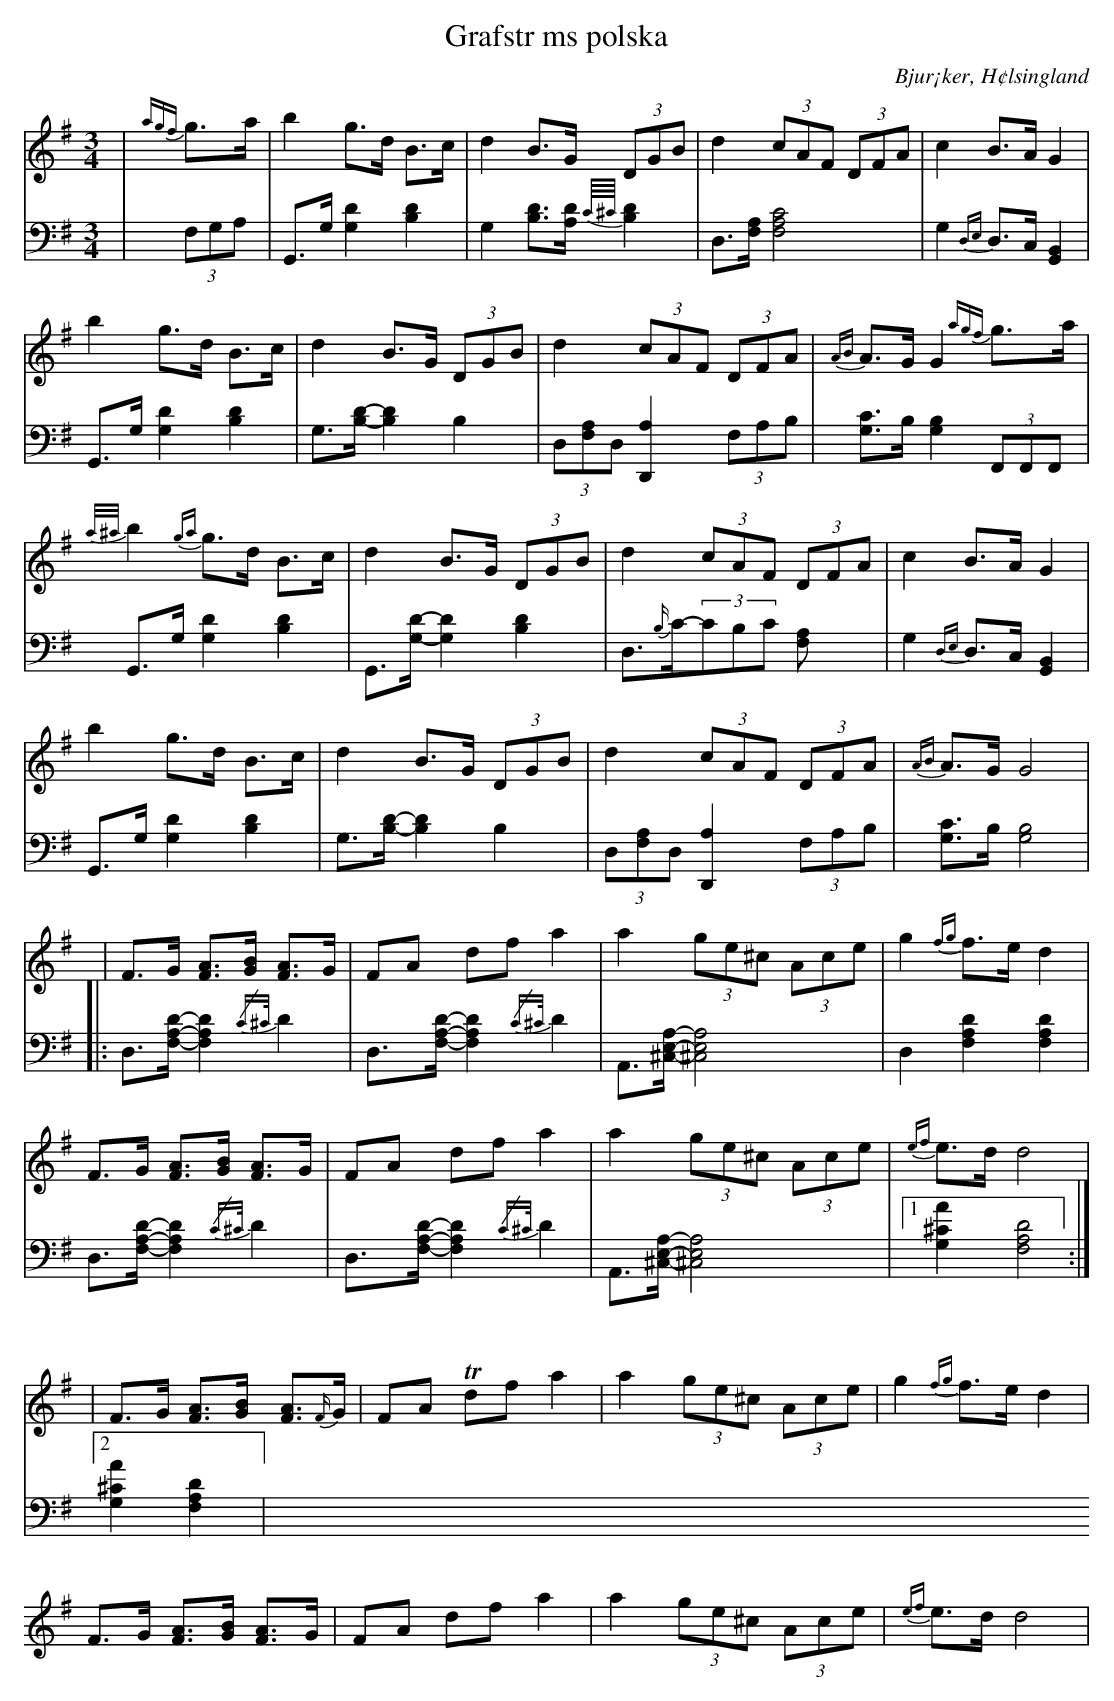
X:1
T: Grafstr ms polska
O: Bjur¡ker, H¢lsingland
M: 3/4
L: 1/8
K: G
V:1
V:2
V: 1
|{agf}g>a|b2 g>d B>c|d2 B>G (3DGB|d2 (3cAF (3DFA|c2 B>A G2|
b2 g>d B>c|d2 B>G (3DGB|d2 (3cAF (3DFA|{AB}A>G G2 {agf}g>a|
{a/^a/}b2 {ga}g>d B>c|d2 B>G (3DGB|d2 (3cAF (3DFA|c2 B>A G2|
b2 g>d B>c|d2 B>G (3DGB|d2 (3cAF (3DFA|{AB}A>G G4|
|F>G [FA]>[GB] [FA]>G |FA df a2 |a2 (3ge^c (3Ace |g2 {fg}f>e d2 |
F>G [FA]>[GB] [FA]>G |FA df a2 |a2 (3ge^c (3Ace |{ef}e>d d4|
|F>G [FA]>[GB] [FA]>{F/}G |FA Tdf a2 |a2 (3ge^c (3Ace |g2 {fg}f>e d2 |
F>G [FA]>[GB] [FA]>G |FA df a2 |a2 (3ge^c (3Ace |{ef}e>d d4|
V:2 clef=bass
|(3F,G,A, | G,,>G, [G,2D2] [B,2D2]|G,2 [B,D]>[A,D] {C//^C//}[B,D]2|D,>[F,A,] [F,4A,4C4]| G,2 {D,E,}D,>C, [G,,2B,,2]|
 G,,>G, [G,2D2] [B,2D2]|G,>[B,D]-[B,2D2] B,2|(3D,[F,A,]D, [D,,2A,2] (3F,A,B,| [G,C]>B, [G,2B,2](3F,,F,,F,,|
G,,>G, [G,2D2] [B,2D2]|G,,>[G,D]-[G,2D2] [B,2D2]|D,>{B,/}C-(3CB,C [F,2A,]| G,2 {D,E,}D,>C, [G,,2B,,2]|
 G,,>G, [G,2D2] [B,2D2]|G,>[B,D]-[B,2D2] B,2|(3D,[F,A,]D, [D,,2A,2] (3F,A,B,| [G,C]>B, [G,4B,4]|
|:D,>[F,A,D]-[F,2A,2D2] {/C^C/}D2|D,>[F,A,D]-[F,2A,2D2] {/C^C/}D2| A,,>[^C,E,A,]-[^C,4E,4A,4]|D,2 [F,2A,2D2] [F,2A,2D2] |
D,>[F,A,D]-[F,2A,2D2] {/C^C/}D2| D,>[F,A,D]-[F,2A,2D2] {/C^C/}D2| A,,>[^C,E,A,]-[^C,4E,4A,4]|1 [G,2A2^C2] [F,4A,4D4]:|2 [G,2A2^C2] [F,2A,2D2]|
